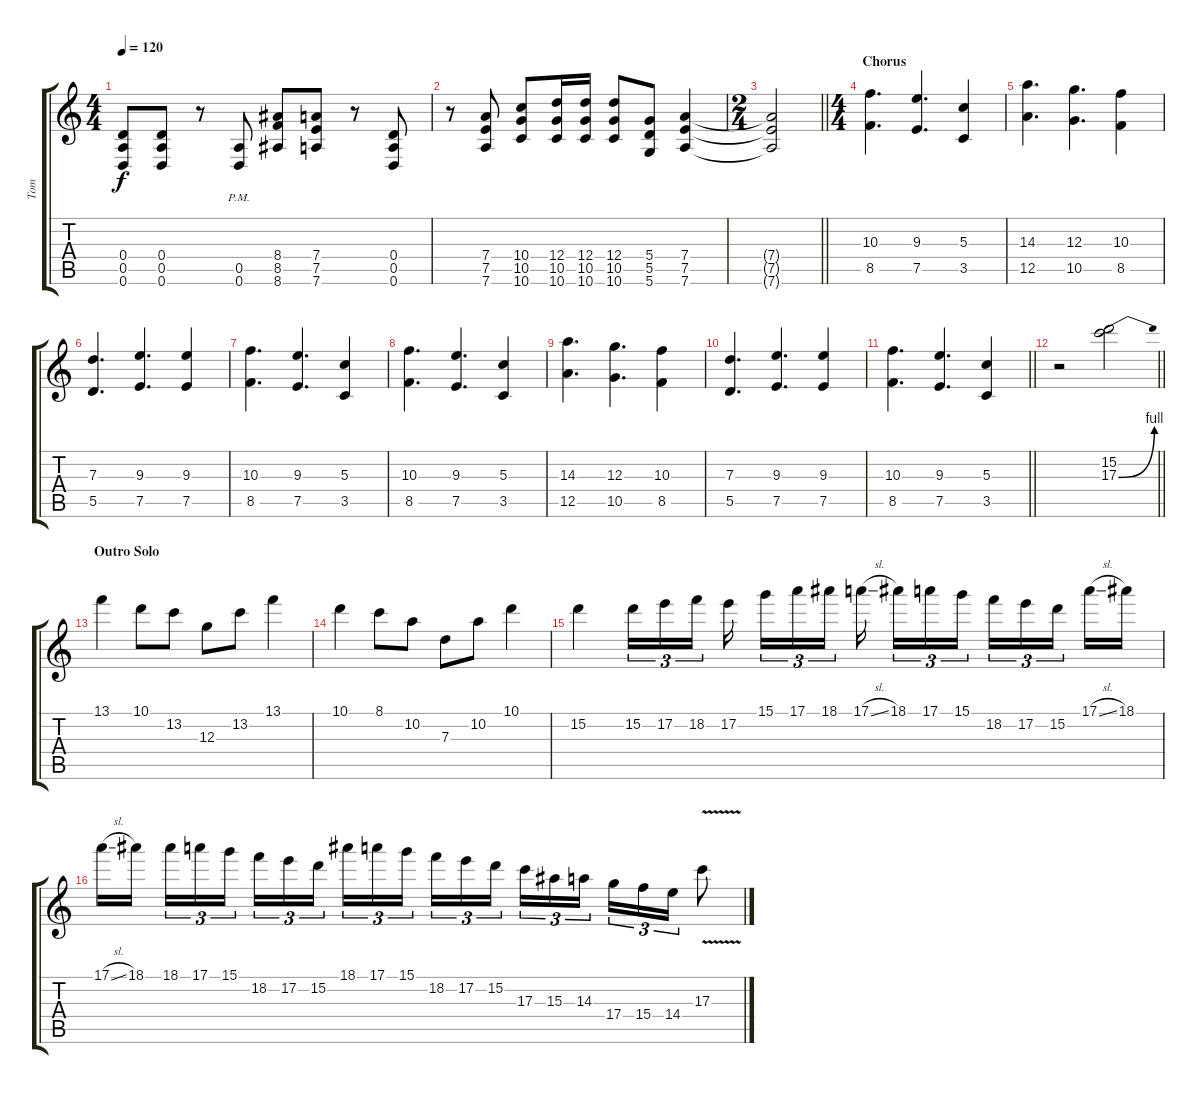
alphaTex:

\track ("Tom" "Tom") {instrument distortionguitar}
\staff {score tabs}
\tuning (E4 B3 G3 D3 A2 D2) {hide}
\ts (4 4)
\tempo 120
\clef g2
\ks c
(0.4 0.5 0.6).8{dy f} (0.4 0.5 0.6).8 r.8 (0.5{pm} 0.6{pm}).8 (8.4 8.5 8.6).8 (7.4 7.5 7.6).8 r.8 (0.4 0.5 0.6).8 |
r.8 (7.4 7.5 7.6).8 (10.4 10.5 10.6).8 (12.4 10.5 10.6).16 (12.4 10.5 10.6).16 (12.4 10.5 10.6).8 (5.4 5.5 5.6).8 (7.4 7.5 7.6).4 |
\ts (2 4)
\barLineRight lightlight
(7.4{t} 7.5{t} 7.6{t}).2 |
\ts (4 4)
\section ("" "Chorus")
(10.3 8.5).4{d} (9.3 7.5).4{d} (5.3 3.5).4 |
(14.3 12.5).4{d} (12.3 10.5).4{d} (10.3 8.5).4 |
(7.3 5.5).4{d} (9.3 7.5).4{d} (9.3 7.5).4 |
(10.3 8.5).4{d} (9.3 7.5).4{d} (5.3 3.5).4 |
(10.3 8.5).4{d} (9.3 7.5).4{d} (5.3 3.5).4 |
(14.3 12.5).4{d} (12.3 10.5).4{d} (10.3 8.5).4 |
(7.3 5.5).4{d} (9.3 7.5).4{d} (9.3 7.5).4 |
\barLineRight lightlight
(10.3 8.5).4{d} (9.3 7.5).4{d} (5.3 3.5).4 |
\barLineRight lightlight
r.2 (15.2 17.3{be (bend 0 0 60 4)}).2 |
\section ("" "Outro Solo")
13.1.4 10.1.8 13.2.8 12.3.8 13.2.8 13.1.4 |
10.1.4 8.1.8 10.2.8 7.3.8 10.2.8 10.1.4 |
15.2.4 15.2.16{tu (3 2)} 17.2.16{tu (3 2)} 18.2.16{tu (3 2) beam splitsecondary} 17.2.16{beam splitsecondary} 15.1.16{tu (3 2)} 17.1.16{tu (3 2)} 18.1.16{tu (3 2) beam splitsecondary} 17.1{sl}.16{beam splitsecondary} 18.1.16{tu (3 2)} 17.1.16{tu (3 2)} 15.1.16{tu (3 2)} 18.2.16{tu (3 2)} 17.2.16{tu (3 2)} 15.2.16{tu (3 2) beam splitsecondary} 17.1{sl}.16 18.1.16 |
17.1{sl}.16 18.1.16{beam splitsecondary} 18.1.16{tu (3 2)} 17.1.16{tu (3 2)} 15.1.16{tu (3 2)} 18.2.16{tu (3 2)} 17.2.16{tu (3 2)} 15.2.16{tu (3 2) beam splitsecondary} 18.1.16{tu (3 2)} 17.1.16{tu (3 2)} 15.1.16{tu (3 2)} 18.2.16{tu (3 2)} 17.2.16{tu (3 2)} 15.2.16{tu (3 2) beam splitsecondary} 17.3.16{tu (3 2)} 15.3.16{tu (3 2)} 14.3.16{tu (3 2)} 17.4.16{tu (3 2)} 15.4.16{tu (3 2)} 14.4.16{tu (3 2)} 17.3{v}.8
